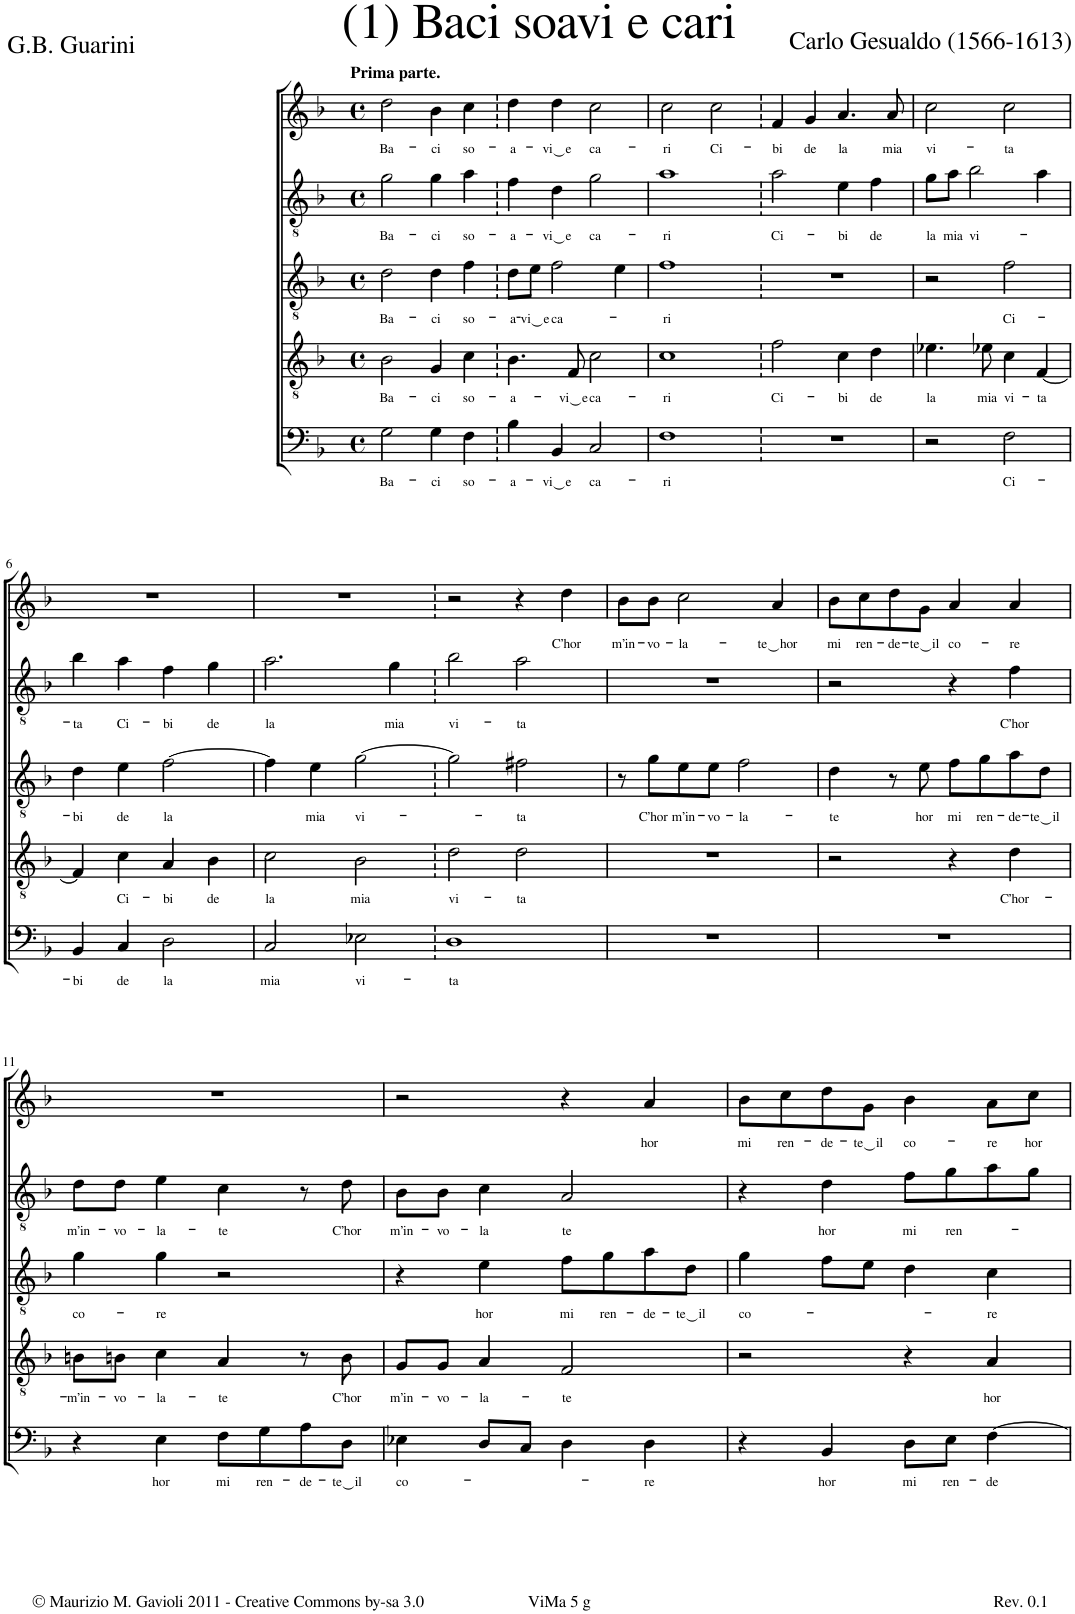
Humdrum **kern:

**kern	**text	**kern	**text	**kern	**text	**kern	**text	**kern	**text
*part5	*part5	*part4	*part4	*part3	*part3	*part2	*part2	*part1	*part1
*staff5	*staff5	*staff4	*staff4	*staff3	*staff3	*staff2	*staff2	*staff1	*staff1
*I"Voice	*	*I"Voice	*	*I"Voice	*	*I"Voice	*	*I"Voice	*
*I'Vc	*	*I'Vc	*	*	*	*	*	*	*
*clefF4	*	*clefGv2	*	*clefGv2	*	*clefGv2	*	*clefG2	*
*k[b-]	*	*k[b-]	*	*k[b-]	*	*k[b-]	*	*k[b-]	*
*M4/4	*	*M4/4	*	*M4/4	*	*M4/4	*	*M4/4	*
*met(c)	*	*met(c)	*	*met(c)	*	*met(c)	*	*met(c)	*
=1	=1	=1	=1	=1	=1	=1	=1	=1	=1
!	!	!	!	!	!	!	!	!LO:TX:a:B:t=Prima parte.	!
!	!LO:LY:b	!	!LO:LY:b	!	!LO:LY:b	!	!LO:LY:b	!	!LO:LY:b
2G\	Ba-	2B-\	Ba-	2d\	Ba-	2g\	Ba-	2dd\	Ba-
!	!LO:LY:b	!	!LO:LY:b	!	!LO:LY:b	!	!LO:LY:b	!	!LO:LY:b
4G\	-ci	4G/	-ci	4d\	-ci	4g\	-ci	4b-\	-ci
!	!LO:LY:b	!	!LO:LY:b	!	!LO:LY:b	!	!LO:LY:b	!	!LO:LY:b
4F\	so-	4c\	so-	4f\	so-	4a\	so-	4cc\	so-
=2	=2	=2	=2	=2	=2	=2	=2	=2	=2
!	!LO:LY:b	!	!LO:LY:b	!	!LO:LY:b	!	!LO:LY:b	!	!LO:LY:b
4B-\	-a-	4.B-\	-a-	8d\L	-a-	4f\	-a-	4dd\	-a-
!	!	!	!	!	!LO:LY:b	!	!	!	!
.	.	.	.	8e\J	-vi‿e	.	.	.	.
!	!LO:LY:b	!	!	!	!LO:LY:b	!	!LO:LY:b	!	!LO:LY:b
4BB-/	-vi‿e	.	.	2f\	ca-	4d\	-vi‿e	4dd\	-vi‿e
!	!	!	!LO:LY:b	!	!	!	!	!	!
.	.	8F/	-vi‿e	.	.	.	.	.	.
!	!LO:LY:b	!	!LO:LY:b	!	!	!	!LO:LY:b	!	!LO:LY:b
2C/	ca-	2c\	ca-	.	.	2g\	ca-	2cc\	ca-
.	.	.	.	4e\	.	.	.	.	.
=3	=3	=3	=3	=3	=3	=3	=3	=3	=3
!	!LO:LY:b	!	!LO:LY:b	!	!LO:LY:b	!	!LO:LY:b	!	!LO:LY:b
1F	-ri	1c	-ri	1f	-ri	1a	-ri	2cc\	-ri
!	!	!	!	!	!	!	!	!	!LO:LY:b
.	.	.	.	.	.	.	.	2cc\	Ci-
=4	=4	=4	=4	=4	=4	=4	=4	=4	=4
!	!	!	!LO:LY:b	!	!	!	!LO:LY:b	!	!LO:LY:b
1r	.	2f\	Ci-	1r	.	2a\	Ci-	4f/	-bi
!	!	!	!	!	!	!	!	!	!LO:LY:b
.	.	.	.	.	.	.	.	4g/	de
!	!	!	!LO:LY:b	!	!	!	!LO:LY:b	!	!LO:LY:b
.	.	4c\	-bi	.	.	4e\	-bi	4.a/	la
!	!	!	!LO:LY:b	!	!	!	!LO:LY:b	!	!
.	.	4d\	de	.	.	4f\	de	.	.
!	!	!	!	!	!	!	!	!	!LO:LY:b
.	.	.	.	.	.	.	.	8a/	mia
=5	=5	=5	=5	=5	=5	=5	=5	=5	=5
!	!	!	!LO:LY:b	!	!	!	!LO:LY:b	!	!LO:LY:b
2r	.	4.e-X\	la	2r	.	8g\L	la	2cc\	vi-
!	!	!	!	!	!	!	!LO:LY:b	!	!
.	.	.	.	.	.	8a\J	mia	.	.
!	!	!	!	!	!	!	!LO:LY:b	!	!
.	.	.	.	.	.	2b-\	vi-	.	.
!	!	!	!LO:LY:b	!	!	!	!	!	!
.	.	8e-X\	mia	.	.	.	.	.	.
!	!LO:LY:b	!	!LO:LY:b	!	!LO:LY:b	!	!	!	!LO:LY:b
2F\	Ci-	4c\	vi-	2f\	Ci-	.	.	2cc\	-ta
!	!	!	!LO:LY:b	!	!	!	!	!	!
.	.	[4F/	-ta	.	.	4a\	.	.	.
!!LO:LB:g=z
=6	=6	=6	=6	=6	=6	=6	=6	=6	=6
!	!LO:LY:b	!	!	!	!LO:LY:b	!	!LO:LY:b	!	!
4BB-/	-bi	4F/]	.	4d\	-bi	4b-\	-ta	1r	.
!	!LO:LY:b	!	!LO:LY:b	!	!LO:LY:b	!	!LO:LY:b	!	!
4C/	de	4c\	Ci-	4e\	de	4a\	Ci-	.	.
!	!LO:LY:b	!	!LO:LY:b	!	!LO:LY:b	!	!LO:LY:b	!	!
2D\	la	4A/	-bi	[2f\	la	4f\	-bi	.	.
!	!	!	!LO:LY:b	!	!	!	!LO:LY:b	!	!
.	.	4B-\	de	.	.	4g\	de	.	.
=7	=7	=7	=7	=7	=7	=7	=7	=7	=7
!	!LO:LY:b	!	!LO:LY:b	!	!	!	!LO:LY:b	!	!
2C/	mia	2c\	la	4f\]	.	2.a\	la	1r	.
!	!	!	!	!	!LO:LY:b	!	!	!	!
.	.	.	.	4e\	mia	.	.	.	.
!	!LO:LY:b	!	!LO:LY:b	!	!LO:LY:b	!	!	!	!
2E-X\	vi-	2B-\	mia	[2g\	vi-	.	.	.	.
!	!	!	!	!	!	!	!LO:LY:b	!	!
.	.	.	.	.	.	4g\	mia	.	.
=8	=8	=8	=8	=8	=8	=8	=8	=8	=8
!	!LO:LY:b	!	!LO:LY:b	!	!	!	!LO:LY:b	!	!
1D	-ta	2d\	vi-	2g\]	.	2b-\	vi-	2r	.
!	!	!	!LO:LY:b	!	!LO:LY:b	!	!LO:LY:b	!	!
.	.	2d\	-ta	2f#X\	-ta	2a\	-ta	4r	.
!	!	!	!	!	!	!	!	!	!LO:LY:b
.	.	.	.	.	.	.	.	4dd\	C’hor
=9	=9	=9	=9	=9	=9	=9	=9	=9	=9
!	!	!	!	!	!	!	!	!	!LO:LY:b
1r	.	1r	.	8r	.	1r	.	8b-\L	m’in-
!	!	!	!	!	!LO:LY:b	!	!	!	!LO:LY:b
.	.	.	.	8g\L	C’hor	.	.	8b-\J	-vo-
!	!	!	!	!	!LO:LY:b	!	!	!	!LO:LY:b
.	.	.	.	8e\	m’in-	.	.	2cc\	-la-
!	!	!	!	!	!LO:LY:b	!	!	!	!
.	.	.	.	8e\J	-vo-	.	.	.	.
!	!	!	!	!	!LO:LY:b	!	!	!	!
.	.	.	.	2f\	-la-	.	.	.	.
!	!	!	!	!	!	!	!	!	!LO:LY:b
.	.	.	.	.	.	.	.	4a/	-te‿hor
=10	=10	=10	=10	=10	=10	=10	=10	=10	=10
!	!	!	!	!	!LO:LY:b	!	!	!	!LO:LY:b
1r	.	2r	.	4d\	-te	2r	.	8b-\L	mi
!	!	!	!	!	!	!	!	!	!LO:LY:b
.	.	.	.	.	.	.	.	8cc\	ren-
!	!	!	!	!	!	!	!	!	!LO:LY:b
.	.	.	.	8r	.	.	.	8dd\	-de-
!	!	!	!	!	!LO:LY:b	!	!	!	!LO:LY:b
.	.	.	.	8e\	hor	.	.	8g\J	-te‿il
!	!	!	!	!	!LO:LY:b	!	!	!	!LO:LY:b
.	.	4r	.	8f\L	mi	4r	.	4a/	co-
!	!	!	!	!	!LO:LY:b	!	!	!	!
.	.	.	.	8g\	ren-	.	.	.	.
!	!	!	!LO:LY:b	!	!LO:LY:b	!	!LO:LY:b	!	!LO:LY:b
.	.	4d\	C’hor-	8a\	-de-	4f\	C’hor	4a/	-re
!	!	!	!	!	!LO:LY:b	!	!	!	!
.	.	.	.	8d\J	-te‿il	.	.	.	.
!!LO:LB:g=z
=11	=11	=11	=11	=11	=11	=11	=11	=11	=11
!	!	!	!LO:LY:b	!	!LO:LY:b	!	!LO:LY:b	!	!
4r	.	8Bn\L	-m’in-	4g\	co-	8d\L	m’in-	1r	.
!	!	!	!LO:LY:b	!	!	!	!LO:LY:b	!	!
.	.	8Bn\J	-vo-	.	.	8d\J	-vo-	.	.
!	!LO:LY:b	!	!LO:LY:b	!	!LO:LY:b	!	!LO:LY:b	!	!
4E\	hor	4c\	-la-	4g\	-re	4e\	-la-	.	.
!	!LO:LY:b	!	!LO:LY:b	!	!	!	!LO:LY:b	!	!
8F\L	mi	4A/	-te	2r	.	4c\	-te	.	.
!	!LO:LY:b	!	!	!	!	!	!	!	!
8G\	ren-	.	.	.	.	.	.	.	.
!	!LO:LY:b	!	!	!	!	!	!	!	!
8A\	-de-	8r	.	.	.	8r	.	.	.
!	!LO:LY:b	!	!LO:LY:b	!	!	!	!LO:LY:b	!	!
8D\J	-te‿il	8B\	C’hor	.	.	8d\	C’hor	.	.
=12	=12	=12	=12	=12	=12	=12	=12	=12	=12
!	!LO:LY:b	!	!LO:LY:b	!	!	!	!LO:LY:b	!	!
4E-X\	co-	8G/L	m’in-	4r	.	8B-\L	m’in-	2r	.
!	!	!	!LO:LY:b	!	!	!	!LO:LY:b	!	!
.	.	8G/J	-vo-	.	.	8B-\J	-vo-	.	.
!	!	!	!LO:LY:b	!	!LO:LY:b	!	!LO:LY:b	!	!
8D/L	.	4A/	-la-	4e\	hor	4c\	-la	.	.
8C/J	.	.	.	.	.	.	.	.	.
!	!	!	!LO:LY:b	!	!LO:LY:b	!	!LO:LY:b	!	!
4D\	.	2F/	-te	8f\L	mi	2A/	te	4r	.
!	!	!	!	!	!LO:LY:b	!	!	!	!
.	.	.	.	8g\	ren-	.	.	.	.
!	!LO:LY:b	!	!	!	!LO:LY:b	!	!	!	!LO:LY:b
4D\	-re	.	.	8a\	-de-	.	.	4a/	hor
!	!	!	!	!	!LO:LY:b	!	!	!	!
.	.	.	.	8d\J	-te‿il	.	.	.	.
=13	=13	=13	=13	=13	=13	=13	=13	=13	=13
!	!	!	!	!	!LO:LY:b	!	!	!	!LO:LY:b
4r	.	2r	.	4g\	co-	4r	.	8b-\L	mi
!	!	!	!	!	!	!	!	!	!LO:LY:b
.	.	.	.	.	.	.	.	8cc\	ren-
!	!LO:LY:b	!	!	!	!	!	!LO:LY:b	!	!LO:LY:b
4BB-/	hor	.	.	8f\L	.	4d\	hor	8dd\	-de-
!	!	!	!	!	!	!	!	!	!LO:LY:b
.	.	.	.	8e\J	.	.	.	8g\J	-te‿il
!	!LO:LY:b	!	!	!	!	!	!LO:LY:b	!	!LO:LY:b
8D\L	mi	4r	.	4d\	.	8f\L	mi	4b-\	co-
!	!LO:LY:b	!	!	!	!	!	!LO:LY:b	!	!
8E\J	ren-	.	.	.	.	8g\	ren-	.	.
!	!LO:LY:b	!	!LO:LY:b	!	!LO:LY:b	!	!	!	!LO:LY:b
[4F\	-de	4A/	hor	4c\	-re	8a\	.	8a\L	-re
!	!	!	!	!	!	!	!	!	!LO:LY:b
.	.	.	.	.	.	8g\J	.	8cc\J	hor
=	=	=	=	=	=	=	=	=	=
*-	*-	*-	*-	*-	*-	*-	*-	*-	*-
